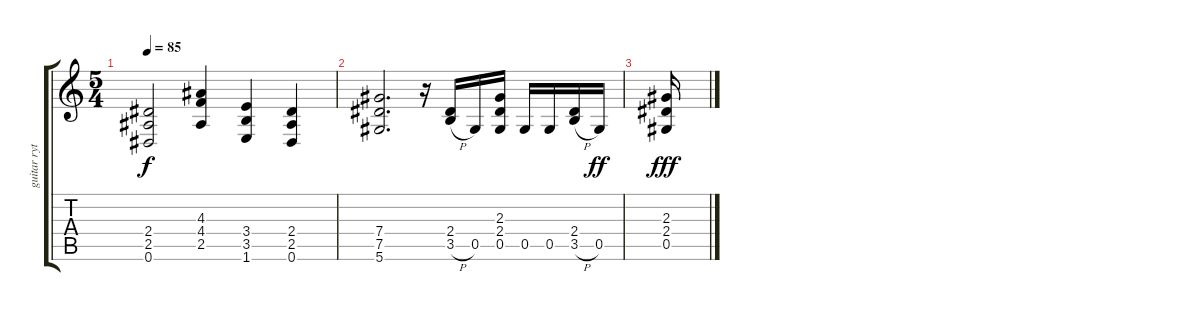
\track ("guitar rythm" "guitar ryt") {instrument acousticguitarsteel}
\staff {score tabs}
\tuning (Eb4 Bb3 Gb3 Db3 Ab2 Eb2) {hide}
\ts (5 4)
\tempo 85
\clef g2
\ks c
(2.4 2.5 0.6).2{dy f} (4.3 4.4 2.5).4 (3.4 3.5 1.6).4 (2.4 2.5 0.6).4 |
(7.4 7.5 5.6).2{d} r.16 (2.4 3.5{h}).16 0.5.16 (2.3 2.4 0.5).16 0.5.16 0.5.16 (2.4 3.5{h}).16 0.5.16{dy ff} |
(2.3 2.4 0.5).16{dy fff}
